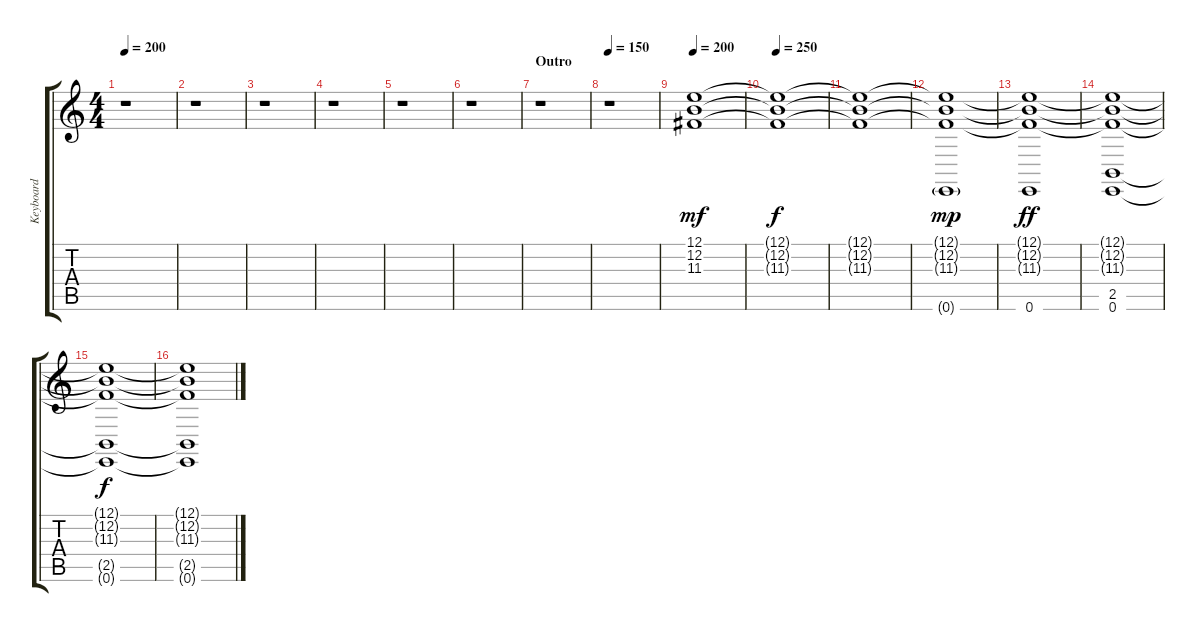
\track ("Keyboard" "Keyboard") {instrument pad4choir}
\staff {score tabs}
\tuning (E4 B3 G3 D3 A2 E2) {hide}
\ts (4 4)
\tempo 200
\clef g2
\ks c
r.1{dy mf} |
r.1 |
r.1 |
r.1 |
r.1 |
r.1 |
\section ("" "Outro")
r.1 |
\tempo 150
r.1 |
\tempo 200
(12.1 12.2 11.3).1 |
\tempo 250
(12.1{t} 12.2{t} 11.3{t}).1{dy f} |
(12.1{t} 12.2{t} 11.3{t}).1 |
(12.1{t} 12.2{t} 11.3{t} 0.6{g}).1{dy mp} |
(12.1{t} 12.2{t} 11.3{t} 0.6).1{dy ff} |
(12.1{t} 12.2{t} 11.3{t} 2.5 0.6).1 |
(12.1{t} 12.2{t} 11.3{t} 2.5{t} 0.6{t}).1{dy f} |
(12.1{t} 12.2{t} 11.3{t} 2.5{t} 0.6{t}).1
